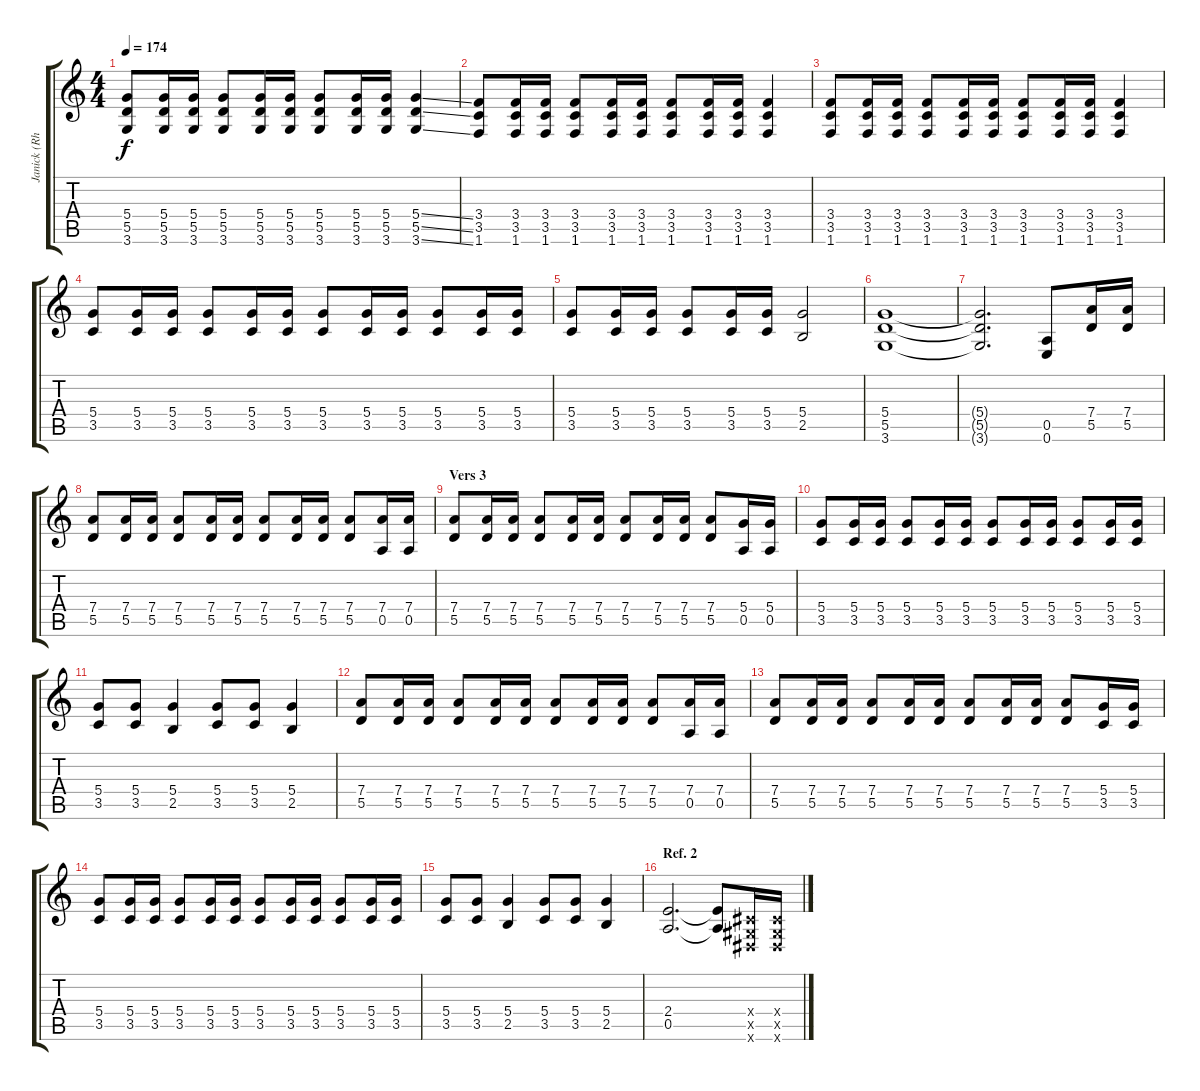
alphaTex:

\track ("Janick (Rhy. Guitar)" "Janick (Rh") {instrument distortionguitar}
\staff {score tabs}
\tuning (E4 B3 G3 D3 A2 E2) {hide}
\ts (4 4)
\tempo 174
\clef g2
\ks c
(5.4 5.5 3.6).8{dy f} (5.4 5.5 3.6).16 (5.4 5.5 3.6).16 (5.4 5.5 3.6).8 (5.4 5.5 3.6).16 (5.4 5.5 3.6).16 (5.4 5.5 3.6).8 (5.4 5.5 3.6).16 (5.4 5.5 3.6).16 (5.4{ss} 5.5{ss} 3.6{ss}).4 |
(3.4 3.5 1.6).8 (3.4 3.5 1.6).16 (3.4 3.5 1.6).16 (3.4 3.5 1.6).8 (3.4 3.5 1.6).16 (3.4 3.5 1.6).16 (3.4 3.5 1.6).8 (3.4 3.5 1.6).16 (3.4 3.5 1.6).16 (3.4 3.5 1.6).4 |
(3.4 3.5 1.6).8 (3.4 3.5 1.6).16 (3.4 3.5 1.6).16 (3.4 3.5 1.6).8 (3.4 3.5 1.6).16 (3.4 3.5 1.6).16 (3.4 3.5 1.6).8 (3.4 3.5 1.6).16 (3.4 3.5 1.6).16 (3.4 3.5 1.6).4 |
(5.4 3.5).8 (5.4 3.5).16 (5.4 3.5).16 (5.4 3.5).8 (5.4 3.5).16 (5.4 3.5).16 (5.4 3.5).8 (5.4 3.5).16 (5.4 3.5).16 (5.4 3.5).8 (5.4 3.5).16 (5.4 3.5).16 |
(5.4 3.5).8 (5.4 3.5).16 (5.4 3.5).16 (5.4 3.5).8 (5.4 3.5).16 (5.4 3.5).16 (5.4 2.5).2 |
(5.4 5.5 3.6).1 |
(5.4{t} 5.5{t} 3.6{t}).2{d} (0.5 0.6).8 (7.4 5.5).16 (7.4 5.5).16 |
(7.4 5.5).8 (7.4 5.5).16 (7.4 5.5).16 (7.4 5.5).8 (7.4 5.5).16 (7.4 5.5).16 (7.4 5.5).8 (7.4 5.5).16 (7.4 5.5).16 (7.4 5.5).8 (7.4 0.5).16 (7.4 0.5).16 |
\section ("" "Vers 3")
(7.4 5.5).8 (7.4 5.5).16 (7.4 5.5).16 (7.4 5.5).8 (7.4 5.5).16 (7.4 5.5).16 (7.4 5.5).8 (7.4 5.5).16 (7.4 5.5).16 (7.4 5.5).8 (5.4 0.5).16 (5.4 0.5).16 |
(5.4 3.5).8 (5.4 3.5).16 (5.4 3.5).16 (5.4 3.5).8 (5.4 3.5).16 (5.4 3.5).16 (5.4 3.5).8 (5.4 3.5).16 (5.4 3.5).16 (5.4 3.5).8 (5.4 3.5).16 (5.4 3.5).16 |
(5.4 3.5).8 (5.4 3.5).8 (5.4 2.5).4 (5.4 3.5).8 (5.4 3.5).8 (5.4 2.5).4 |
(7.4 5.5).8 (7.4 5.5).16 (7.4 5.5).16 (7.4 5.5).8 (7.4 5.5).16 (7.4 5.5).16 (7.4 5.5).8 (7.4 5.5).16 (7.4 5.5).16 (7.4 5.5).8 (7.4 0.5).16 (7.4 0.5).16 |
(7.4 5.5).8 (7.4 5.5).16 (7.4 5.5).16 (7.4 5.5).8 (7.4 5.5).16 (7.4 5.5).16 (7.4 5.5).8 (7.4 5.5).16 (7.4 5.5).16 (7.4 5.5).8 (5.4 3.5).16 (5.4 3.5).16 |
(5.4 3.5).8 (5.4 3.5).16 (5.4 3.5).16 (5.4 3.5).8 (5.4 3.5).16 (5.4 3.5).16 (5.4 3.5).8 (5.4 3.5).16 (5.4 3.5).16 (5.4 3.5).8 (5.4 3.5).16 (5.4 3.5).16 |
(5.4 3.5).8 (5.4 3.5).8 (5.4 2.5).4 (5.4 3.5).8 (5.4 3.5).8 (5.4 2.5).4 |
\section ("" "Ref. 2")
(2.4 0.5).2{d} (2.4{t} 0.5{t}).8 (-1.4{x} -1.5{x} -1.6{x}).16 (-1.4{x} -1.5{x} -1.6{x}).16
